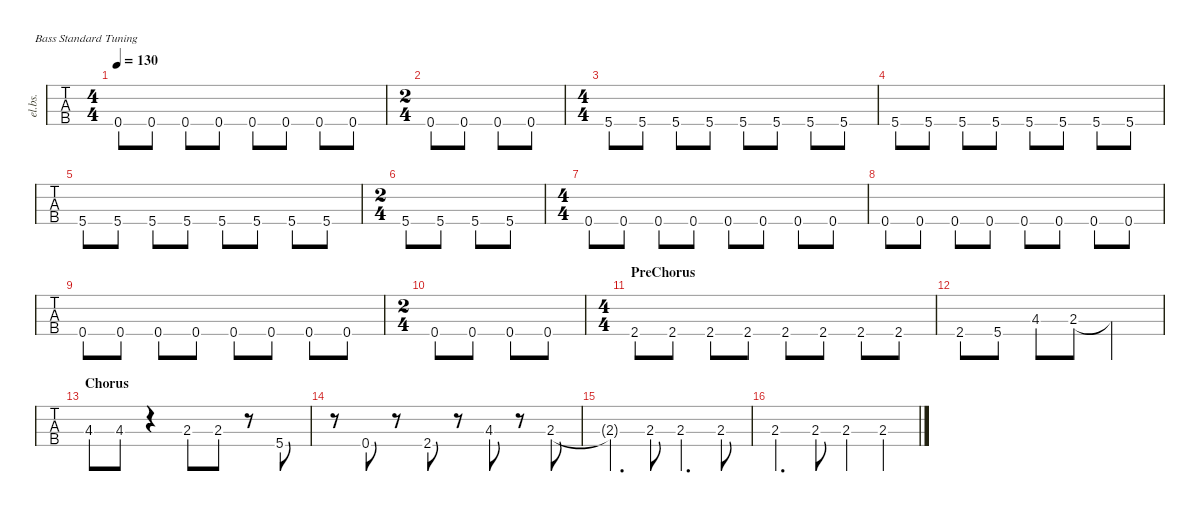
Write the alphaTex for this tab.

\defaultSystemsLayout 4
\hideDynamics
\bracketExtendMode nobrackets
\otherSystemsTrackNameOrientation horizontal
\track ("Electric Bass" "el.bs.") {instrument electricbassfinger}
\staff {tabs}
\tuning (G2 D2 A1 E1)
\ts (4 4)
\tempo 130
\clef f4
\ks c
0.4.8{dy mf} 0.4.8 0.4.8 0.4.8 0.4.8 0.4.8 0.4.8 0.4.8 |
\ts (2 4)
\beaming (8 2 2)
0.4.8 0.4.8 0.4.8 0.4.8 |
\ts (4 4)
\beaming (8 2 2 2 2)
5.4.8 5.4.8 5.4.8 5.4.8 5.4.8 5.4.8 5.4.8 5.4.8 |
5.4.8 5.4.8 5.4.8 5.4.8 5.4.8 5.4.8 5.4.8 5.4.8 |
5.4.8 5.4.8 5.4.8 5.4.8 5.4.8 5.4.8 5.4.8 5.4.8 |
\ts (2 4)
\beaming (8 2 2)
5.4.8 5.4.8 5.4.8 5.4.8 |
\ts (4 4)
\beaming (8 2 2 2 2)
0.4.8 0.4.8 0.4.8 0.4.8 0.4.8 0.4.8 0.4.8 0.4.8 |
0.4.8 0.4.8 0.4.8 0.4.8 0.4.8 0.4.8 0.4.8 0.4.8 |
0.4.8 0.4.8 0.4.8 0.4.8 0.4.8 0.4.8 0.4.8 0.4.8 |
\ts (2 4)
\beaming (8 2 2)
0.4.8 0.4.8 0.4.8 0.4.8 |
\ts (4 4)
\beaming (8 2 2 2 2)
\section ("" "PreChorus")
2.4{acc #}.8 2.4{acc #}.8 2.4{acc #}.8 2.4{acc #}.8 2.4{acc #}.8 2.4{acc #}.8 2.4{acc #}.8 2.4{acc #}.8 |
2.4{acc #}.8 5.4.8 4.3{acc #}.8 2.3.8 2.3{t}.2 |
\section ("" "Chorus")
4.3{acc #}.8 4.3{acc #}.8 r.4 2.3.8 2.3.8 r.8 5.4.8 |
r.8 0.4.8 r.8 2.4{acc #}.8 r.8 4.3{acc #}.8 r.8 2.3.8 |
2.3{t}.4{d} 2.3.8 2.3.4{d} 2.3.8 |
2.3.4{d} 2.3.8 2.3.4 2.3.4
